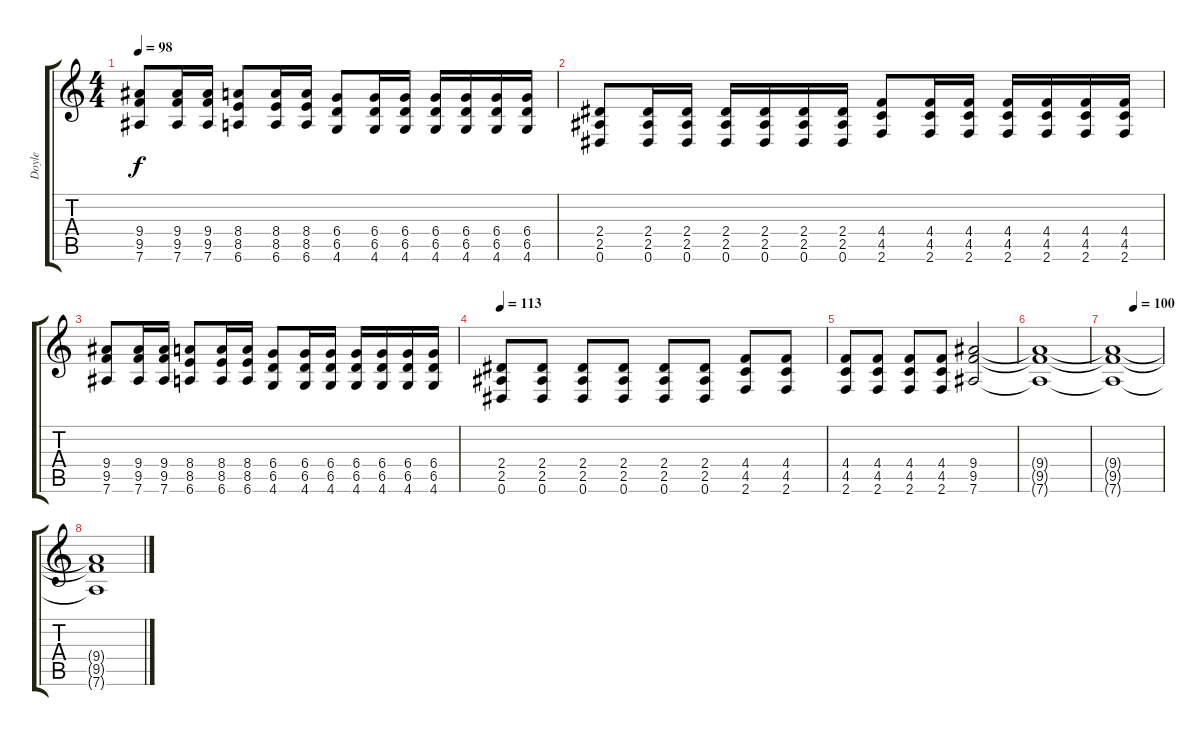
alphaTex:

\track ("Doyle" "Doyle") {instrument distortionguitar}
\staff {score tabs}
\tuning (Eb4 Bb3 Gb3 Db3 Ab2 Eb2) {hide}
\ts (4 4)
\tempo 98
\clef g2
\ks c
(9.4 9.5 7.6).8{dy f} (9.4 9.5 7.6).16 (9.4 9.5 7.6).16 (8.4 8.5 6.6).8 (8.4 8.5 6.6).16 (8.4 8.5 6.6).16 (6.4 6.5 4.6).8 (6.4 6.5 4.6).16 (6.4 6.5 4.6).16 (6.4 6.5 4.6).16 (6.4 6.5 4.6).16 (6.4 6.5 4.6).16 (6.4 6.5 4.6).16 |
(2.4 2.5 0.6).8 (2.4 2.5 0.6).16 (2.4 2.5 0.6).16 (2.4 2.5 0.6).16 (2.4 2.5 0.6).16 (2.4 2.5 0.6).16 (2.4 2.5 0.6).16 (4.4 4.5 2.6).8 (4.4 4.5 2.6).16 (4.4 4.5 2.6).16 (4.4 4.5 2.6).16 (4.4 4.5 2.6).16 (4.4 4.5 2.6).16 (4.4 4.5 2.6).16 |
(9.4 9.5 7.6).8 (9.4 9.5 7.6).16 (9.4 9.5 7.6).16 (8.4 8.5 6.6).8 (8.4 8.5 6.6).16 (8.4 8.5 6.6).16 (6.4 6.5 4.6).8 (6.4 6.5 4.6).16 (6.4 6.5 4.6).16 (6.4 6.5 4.6).16 (6.4 6.5 4.6).16 (6.4 6.5 4.6).16 (6.4 6.5 4.6).16 |
\tempo 113
(2.4 2.5 0.6).8 (2.4 2.5 0.6).8 (2.4 2.5 0.6).8 (2.4 2.5 0.6).8 (2.4 2.5 0.6).8 (2.4 2.5 0.6).8 (4.4 4.5 2.6).8 (4.4 4.5 2.6).8 |
(4.4 4.5 2.6).8 (4.4 4.5 2.6).8 (4.4 4.5 2.6).8 (4.4 4.5 2.6).8 (9.4 9.5 7.6).2 |
(9.4{t} 9.5{t} 7.6{t}).1 |
\tempo (100 0.4375)
(9.4{t} 9.5{t} 7.6{t}).1 |
(9.4{t} 9.5{t} 7.6{t}).1
